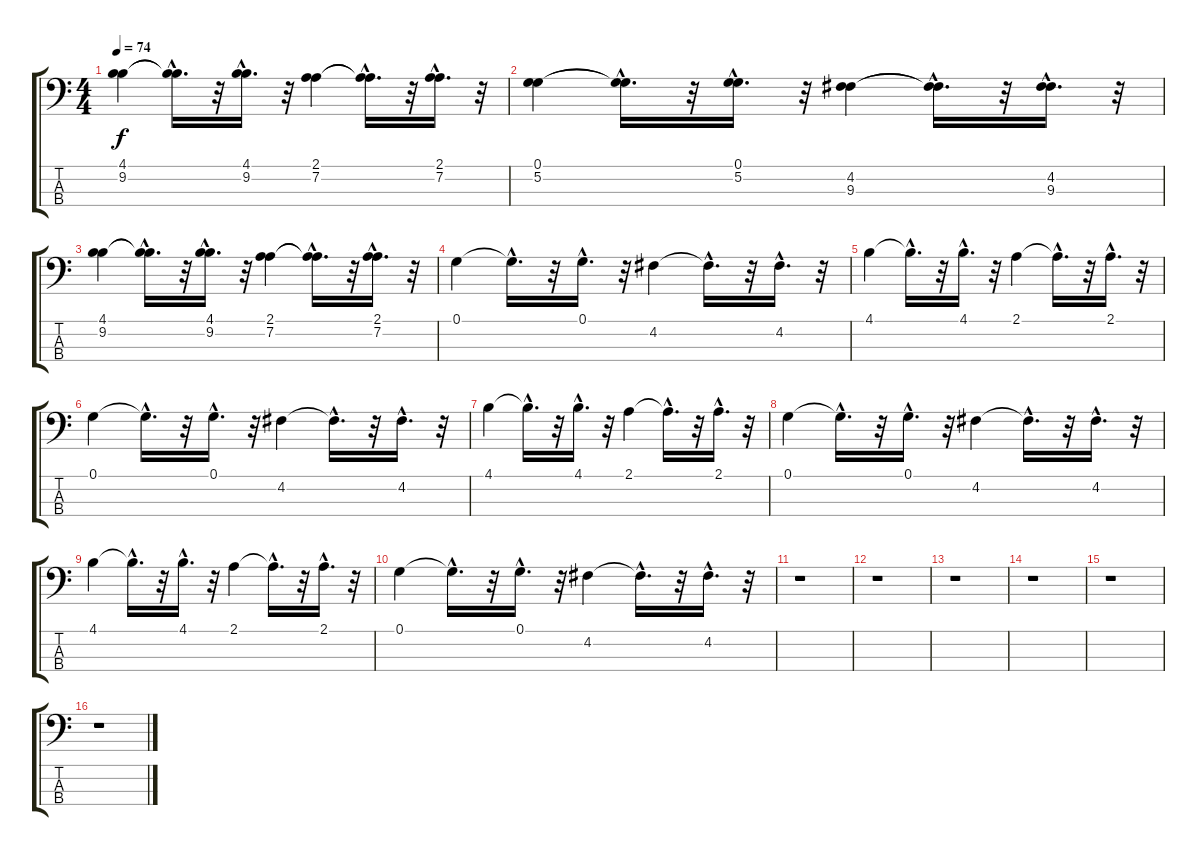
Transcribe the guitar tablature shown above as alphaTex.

\track "" {instrument slapbass2}
\staff {score tabs}
\tuning (G2 D2 A1 E1) {hide}
\ts (4 4)
\tempo 74
\clef f4
\ks c
(4.1 9.2).4{dy f} (4.1{hac t} 9.2{hac t}).16{d} r.32 (4.1{hac} 9.2{hac}).16{d} r.32 (2.1 7.2).4 (2.1{hac t} 7.2{hac t}).16{d} r.32 (2.1{hac} 7.2{hac}).16{d} r.32 |
(0.1 5.2).4 (0.1{hac t} 5.2{hac t}).16{d} r.32 (0.1{hac} 5.2{hac}).16{d} r.32 (4.2 9.3).4 (4.2{hac t} 9.3{hac t}).16{d} r.32 (4.2{hac} 9.3{hac}).16{d} r.32 |
(4.1 9.2).4 (4.1{hac t} 9.2{hac t}).16{d} r.32 (4.1{hac} 9.2{hac}).16{d} r.32 (2.1 7.2).4 (2.1{hac t} 7.2{hac t}).16{d} r.32 (2.1{hac} 7.2{hac}).16{d} r.32 |
0.1.4 0.1{hac t}.16{d} r.32 0.1{hac}.16{d} r.32 4.2.4 4.2{hac t}.16{d} r.32 4.2{hac}.16{d} r.32 |
4.1.4 4.1{hac t}.16{d} r.32 4.1{hac}.16{d} r.32 2.1.4 2.1{hac t}.16{d} r.32 2.1{hac}.16{d} r.32 |
0.1.4 0.1{hac t}.16{d} r.32 0.1{hac}.16{d} r.32 4.2.4 4.2{hac t}.16{d} r.32 4.2{hac}.16{d} r.32 |
4.1.4 4.1{hac t}.16{d} r.32 4.1{hac}.16{d} r.32 2.1.4 2.1{hac t}.16{d} r.32 2.1{hac}.16{d} r.32 |
0.1.4 0.1{hac t}.16{d} r.32 0.1{hac}.16{d} r.32 4.2.4 4.2{hac t}.16{d} r.32 4.2{hac}.16{d} r.32 |
4.1.4 4.1{hac t}.16{d} r.32 4.1{hac}.16{d} r.32 2.1.4 2.1{hac t}.16{d} r.32 2.1{hac}.16{d} r.32 |
0.1.4 0.1{hac t}.16{d} r.32 0.1{hac}.16{d} r.32 4.2.4 4.2{hac t}.16{d} r.32 4.2{hac}.16{d} r.32 |
r.1 |
r.1 |
r.1 |
r.1 |
r.1 |
r.1
